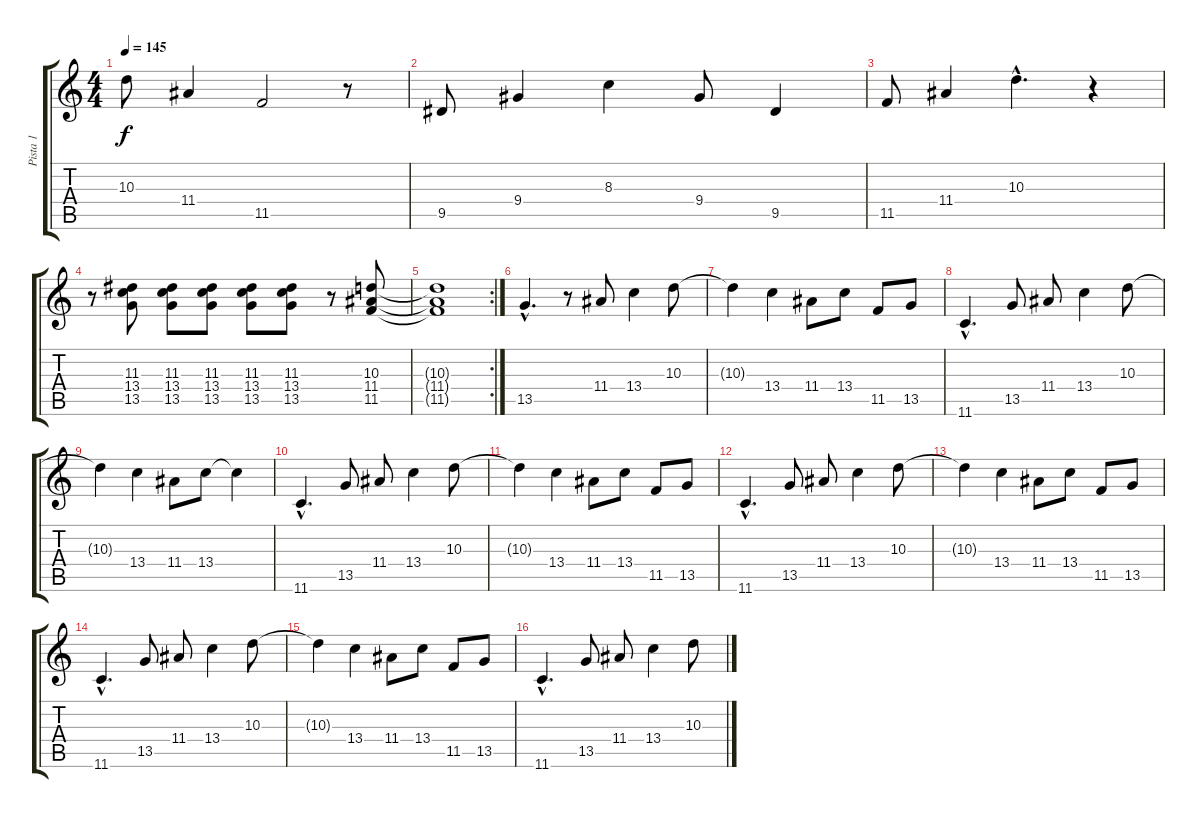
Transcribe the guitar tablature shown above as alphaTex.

\track ("Pista 1" "Pista 1") {instrument acousticguitarnylon}
\staff {score tabs}
\tuning (Db4 Ab3 E3 B2 Gb2 Db2) {hide}
\ts (4 4)
\tempo 145
\clef g2
\ks c
10.3.8{dy f} 11.4.4 11.5.2 r.8 |
9.5.8 9.4.4 8.3.4 9.4.8 9.5.4 |
11.5.8 11.4.4 10.3{hac}.4{d} r.4 |
r.8 (11.3 13.4 13.5).8 (11.3 13.4 13.5).8 (11.3 13.4 13.5).8 (11.3 13.4 13.5).8 (11.3 13.4 13.5).8 r.8 (10.3 11.4 11.5).8 |
\rc 2
(10.3{t} 11.4{t} 11.5{t}).1 |
13.5{hac}.4{d} r.8 11.4.8 13.4.4 10.3.8 |
10.3{t}.4 13.4.4 11.4.8 13.4.8 11.5.8 13.5.8 |
11.6{hac}.4{d} 13.5.8 11.4.8 13.4.4 10.3.8 |
10.3{t}.4 13.4.4 11.4.8 13.4.8 13.4{t}.4 |
11.6{hac}.4{d} 13.5.8 11.4.8 13.4.4 10.3.8 |
10.3{t}.4 13.4.4 11.4.8 13.4.8 11.5.8 13.5.8 |
11.6{hac}.4{d} 13.5.8 11.4.8 13.4.4 10.3.8 |
10.3{t}.4 13.4.4 11.4.8 13.4.8 11.5.8 13.5.8 |
11.6{hac}.4{d} 13.5.8 11.4.8 13.4.4 10.3.8 |
10.3{t}.4 13.4.4 11.4.8 13.4.8 11.5.8 13.5.8 |
11.6{hac}.4{d} 13.5.8 11.4.8 13.4.4 10.3.8
